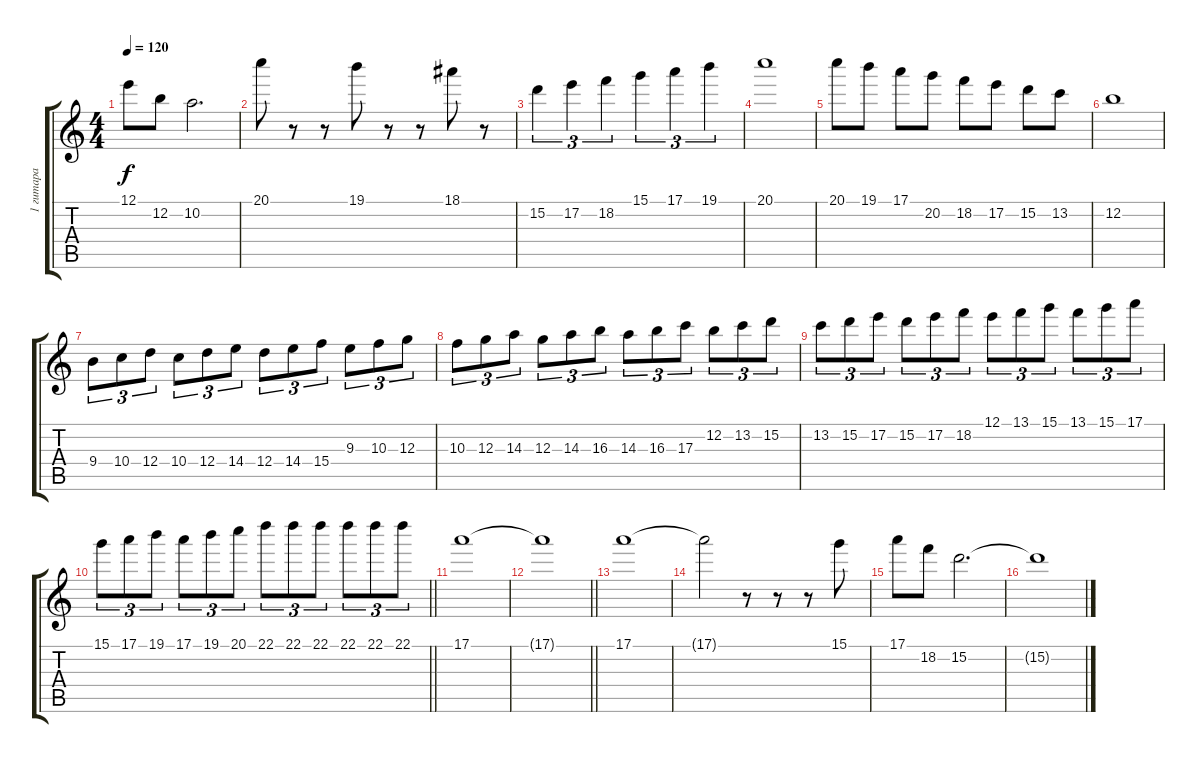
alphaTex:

\track ("1 гитара" "1 гитара") {instrument distortionguitar}
\staff {score tabs}
\tuning (E4 B3 G3 D3 A2 E2) {hide}
\ts (4 4)
\tempo 120
\clef g2
\ks c
12.1.8{dy f} 12.2.8 10.2.2{d} |
20.1.8 r.8 r.8 19.1.8 r.8 r.8 18.1.8 r.8 |
15.2.4{tu (3 2)} 17.2.4{tu (3 2)} 18.2.4{tu (3 2)} 15.1.4{tu (3 2)} 17.1.4{tu (3 2)} 19.1.4{tu (3 2)} |
20.1.1 |
20.1.8 19.1.8 17.1.8 20.2.8 18.2.8 17.2.8 15.2.8 13.2.8 |
12.2.1 |
9.4.8{tu (3 2)} 10.4.8{tu (3 2)} 12.4.8{tu (3 2)} 10.4.8{tu (3 2)} 12.4.8{tu (3 2)} 14.4.8{tu (3 2)} 12.4.8{tu (3 2)} 14.4.8{tu (3 2)} 15.4.8{tu (3 2)} 9.3.8{tu (3 2)} 10.3.8{tu (3 2)} 12.3.8{tu (3 2)} |
10.3.8{tu (3 2)} 12.3.8{tu (3 2)} 14.3.8{tu (3 2)} 12.3.8{tu (3 2)} 14.3.8{tu (3 2)} 16.3.8{tu (3 2)} 14.3.8{tu (3 2)} 16.3.8{tu (3 2)} 17.3.8{tu (3 2)} 12.2.8{tu (3 2)} 13.2.8{tu (3 2)} 15.2.8{tu (3 2)} |
13.2.8{tu (3 2)} 15.2.8{tu (3 2)} 17.2.8{tu (3 2)} 15.2.8{tu (3 2)} 17.2.8{tu (3 2)} 18.2.8{tu (3 2)} 12.1.8{tu (3 2)} 13.1.8{tu (3 2)} 15.1.8{tu (3 2)} 13.1.8{tu (3 2)} 15.1.8{tu (3 2)} 17.1.8{tu (3 2)} |
\barLineRight lightlight
15.1.8{tu (3 2)} 17.1.8{tu (3 2)} 19.1.8{tu (3 2)} 17.1.8{tu (3 2)} 19.1.8{tu (3 2)} 20.1.8{tu (3 2)} 22.1.8{tu (3 2)} 22.1.8{tu (3 2)} 22.1.8{tu (3 2)} 22.1.8{tu (3 2)} 22.1.8{tu (3 2)} 22.1.8{tu (3 2)} |
17.1.1 |
\barLineRight lightlight
17.1{t}.1 |
17.1.1 |
17.1{t}.2 r.8 r.8 r.8 15.1.8 |
17.1.8 18.2.8 15.2.2{d} |
15.2{t}.1
